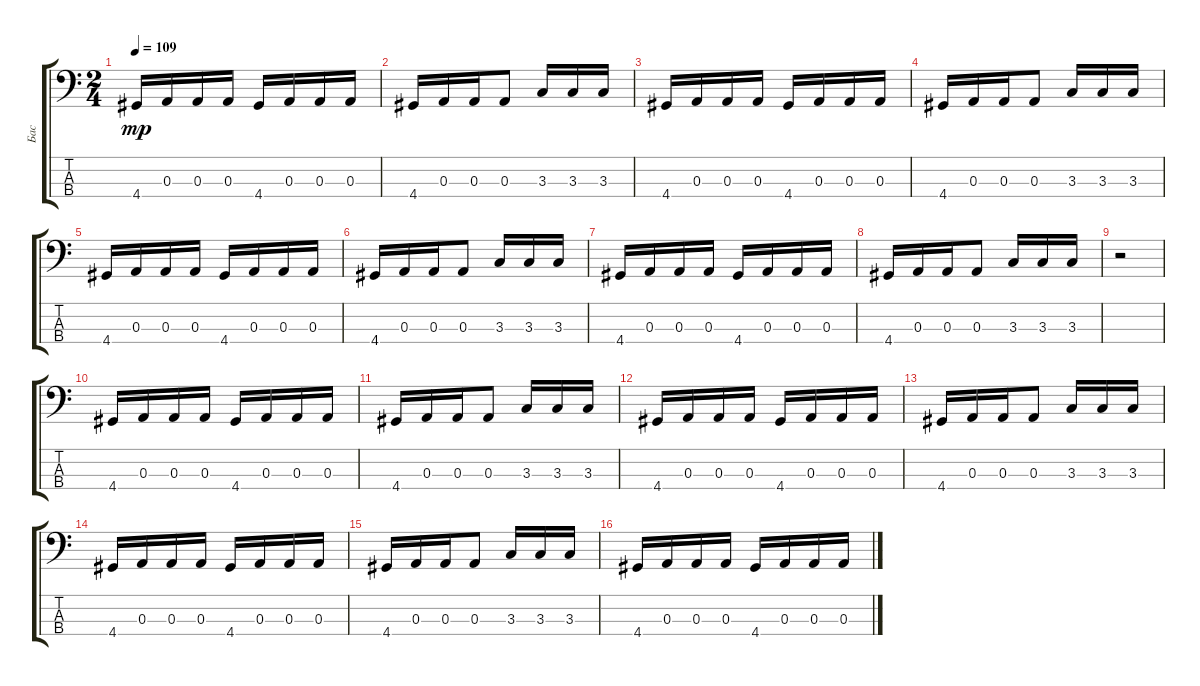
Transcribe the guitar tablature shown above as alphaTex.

\track ("Бас" "Бас") {instrument electricbassfinger}
\staff {score tabs}
\tuning (G2 D2 A1 E1) {hide}
\ts (2 4)
\tempo 109
\clef f4
\ks c
4.4.16{dy mp} 0.3.16 0.3.16 0.3.16 4.4.16 0.3.16 0.3.16 0.3.16 |
4.4.16 0.3.16 0.3.16 0.3.8 3.3.16 3.3.16 3.3.16 |
4.4.16 0.3.16 0.3.16 0.3.16 4.4.16 0.3.16 0.3.16 0.3.16 |
4.4.16 0.3.16 0.3.16 0.3.8 3.3.16 3.3.16 3.3.16 |
4.4.16 0.3.16 0.3.16 0.3.16 4.4.16 0.3.16 0.3.16 0.3.16 |
4.4.16 0.3.16 0.3.16 0.3.8 3.3.16 3.3.16 3.3.16 |
4.4.16 0.3.16 0.3.16 0.3.16 4.4.16 0.3.16 0.3.16 0.3.16 |
4.4.16 0.3.16 0.3.16 0.3.8 3.3.16 3.3.16 3.3.16 |
r.2 |
4.4.16 0.3.16 0.3.16 0.3.16 4.4.16 0.3.16 0.3.16 0.3.16 |
4.4.16 0.3.16 0.3.16 0.3.8 3.3.16 3.3.16 3.3.16 |
4.4.16 0.3.16 0.3.16 0.3.16 4.4.16 0.3.16 0.3.16 0.3.16 |
4.4.16 0.3.16 0.3.16 0.3.8 3.3.16 3.3.16 3.3.16 |
4.4.16 0.3.16 0.3.16 0.3.16 4.4.16 0.3.16 0.3.16 0.3.16 |
4.4.16 0.3.16 0.3.16 0.3.8 3.3.16 3.3.16 3.3.16 |
4.4.16 0.3.16 0.3.16 0.3.16 4.4.16 0.3.16 0.3.16 0.3.16
